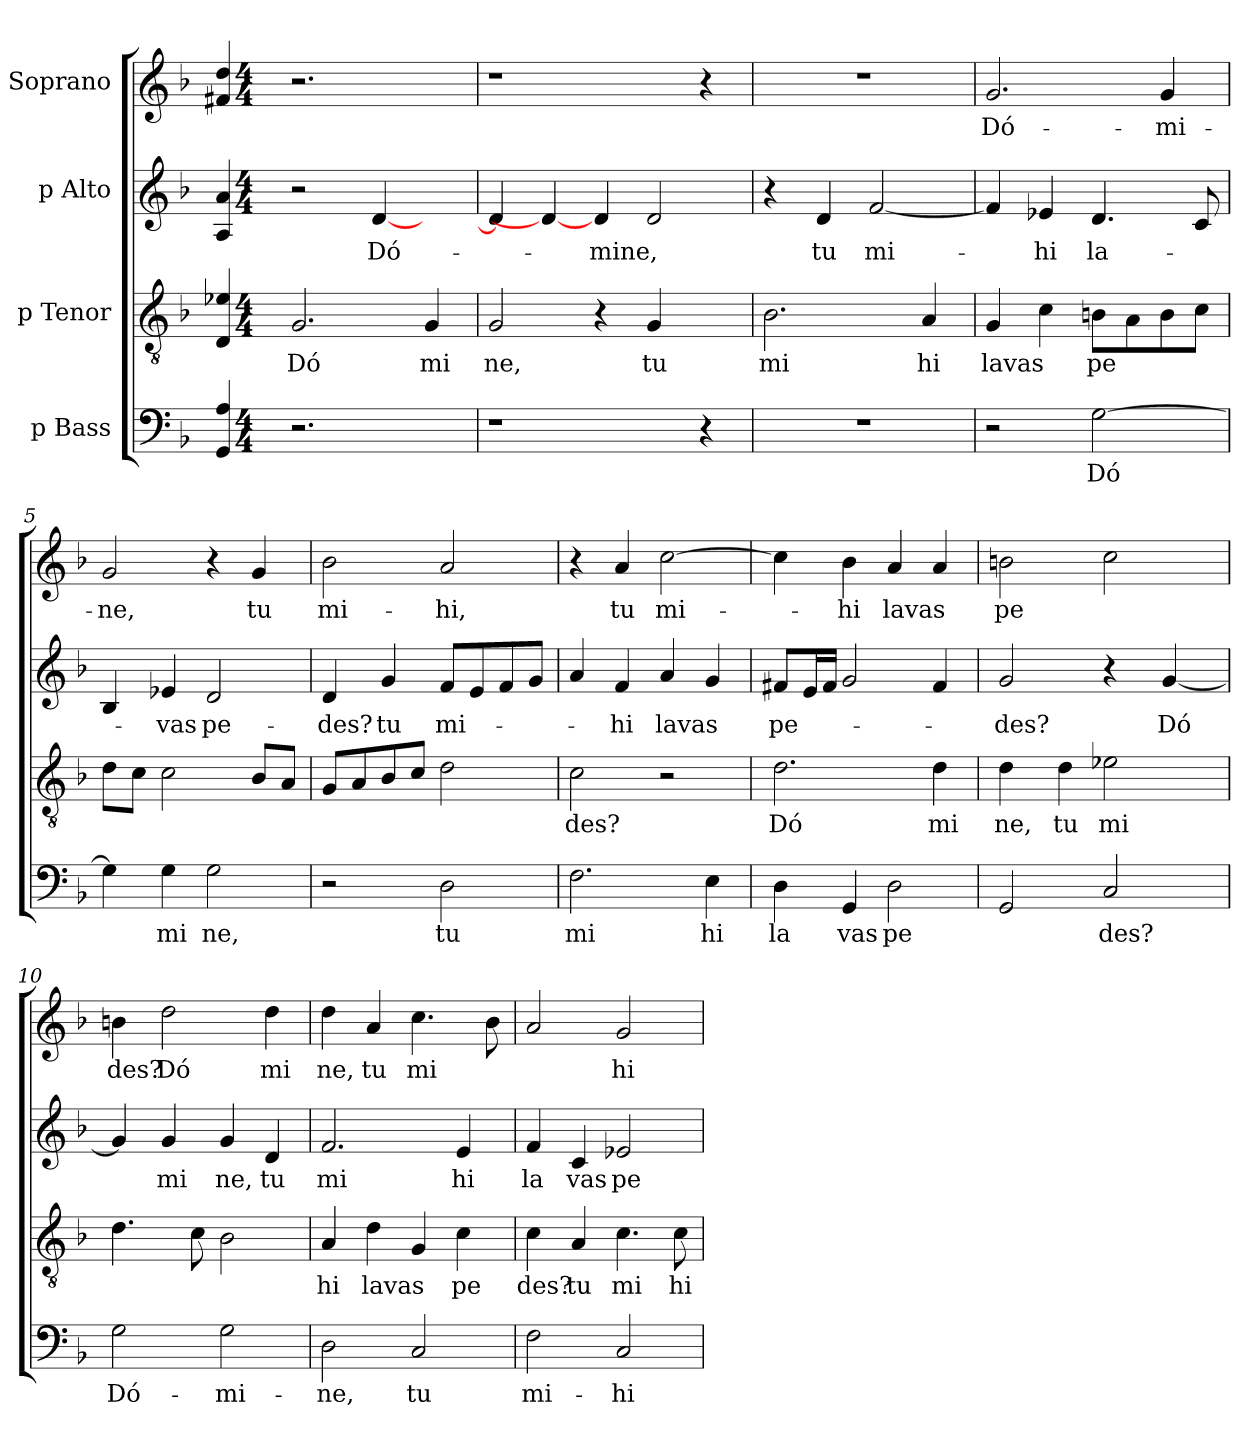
**kern	**text	**kern	**text	**kern	**text	**kern	**text
*part4	*part4	*part3	*part3	*part2	*part2	*part1	*part1
*staff4	*staff4	*staff3	*staff3	*staff2	*staff2	*staff1	*staff1
*I"p Bass	*	*I"p Tenor	*	*I"p Alto	*	*I"Soprano	*
!!LO:PB:g=z
*stria5	*	*stria5	*	*stria5	*	*stria5	*
*clefF4	*	*clefGv2	*	*clefG2	*	*clefG2	*
*k[b-]	*	*k[b-]	*	*k[b-]	*	*k[b-]	*
*F:	*	*F:	*	*F:	*	*F:	*
=1	=1	=1	=1	=1	=1	=1	=1
4A/ 4GG/	.	4e-X/ 4D/	.	4a/ 4A/	.	4dd/ 4f#X/	.
*M4/4	*	*M4/4	*	*M4/4	*	*M4/4	*
*met(c)	*	*met(c)	*	*met(c)	*	*met(c)	*
!	!	!	!LO:LY:b:cj	!	!	!	!
2.r	.	2.G/	Dó	2r	.	2.r	.
!	!	!	!	!	!LO:LY:b:cj	!	!
.	.	.	.	[<4d/	Dó-	.	.
!	!	!	!LO:LY:b:cj	!	!	!	!
4ryy	.	4G/	mi	4ryy	.	4ryy	.
=2	=2	=2	=2	=2	=2	=2	=2
!	!	!	!LO:LY:b:cj	!	!	!	!
1r	.	2G/	ne,	4d/]	.	1r	.
.	.	.	.	4d/_	.	.	.
!	!	!	!	!	!LO:LY:b	!	!
.	.	4r	.	4d/	-mine,	.	.
!	!	!	!LO:LY:b:cj	!	!	!	!
.	.	4G/	tu	2d/	.	.	.
4r	.	4ryy	.	.	.	4r	.
=3	=3	=3	=3	=3	=3	=3	=3
!	!	!	!LO:LY:b:cj	!	!	!	!
1r	.	2.B-\	mi	4r	.	1r	.
!	!	!	!	!	!LO:LY:b:cj	!	!
.	.	.	.	4d/	tu	.	.
!	!	!	!	!	!LO:LY:b:cj	!	!
.	.	.	.	[<2f/	mi-	.	.
!	!	!	!LO:LY:b:cj	!	!	!	!
.	.	4A/	hi	.	.	.	.
=4	=4	=4	=4	=4	=4	=4	=4
!	!	!	!LO:LY:b	!	!	!	!LO:LY:b:cj
2r	.	4G/	lavas	4f/]	.	2.g/	Dó-
!	!	!	!	!	!LO:LY:b:cj	!	!
.	.	4c\	.	4e-X/	-hi	.	.
!	!LO:LY:b:cj	!	!LO:LY:b:cj	!	!LO:LY:b:cj	!	!
[>2G\	Dó	8Bn\L	pe	4.d/	la-	.	.
.	.	8A\	.	.	.	.	.
!	!	!	!	!	!	!	!LO:LY:b:cj
.	.	8B\	.	.	.	4g/	-mi-
.	.	8c\J	.	8c/	.	.	.
=5	=5	=5	=5	=5	=5	=5	=5
!	!	!	!	!	!	!	!LO:LY:b:cj
4G\]	.	8d\L	.	4B-/	.	2g/	-ne,
.	.	8c\J	.	.	.	.	.
!	!LO:LY:b:cj	!	!	!	!LO:LY:b:cj	!	!
4G\	mi	2c\	.	4e-X/	-vas	.	.
!	!LO:LY:b:cj	!	!	!	!LO:LY:b:cj	!	!
2G\	ne,	.	.	2d/	pe-	4r	.
!	!	!	!	!	!	!	!LO:LY:b:cj
.	.	8B-/L	.	.	.	4g/	tu
.	.	8A/J	.	.	.	.	.
=6	=6	=6	=6	=6	=6	=6	=6
!	!	!	!	!	!LO:LY:b:cj	!	!LO:LY:b:cj
2r	.	8G/L	.	4d/	-des?	2b-\	mi-
.	.	8A/	.	.	.	.	.
!	!	!	!	!	!LO:LY:b:cj	!	!
.	.	8B-/	.	4g/	tu	.	.
.	.	8c/J	.	.	.	.	.
!	!LO:LY:b:cj	!	!	!	!LO:LY:b:cj	!	!LO:LY:b:cj
2D\	tu	2d\	.	8f/L	mi-	2a/	-hi,
.	.	.	.	8e/	.	.	.
.	.	.	.	8f/	.	.	.
.	.	.	.	8g/J	.	.	.
=7	=7	=7	=7	=7	=7	=7	=7
!	!LO:LY:b:cj	!	!LO:LY:b:cj	!	!	!	!
2.F\	mi	2c\	des?	4a/	.	4r	.
!	!	!	!	!	!LO:LY:b:cj	!	!LO:LY:b:cj
.	.	.	.	4f/	-hi	4a/	tu
!	!	!	!	!	!LO:LY:b	!	!LO:LY:b:cj
.	.	2r	.	4a/	lavas	[>2cc\	mi-
!	!LO:LY:b:cj	!	!	!	!	!	!
4E\	hi	.	.	4g/	.	.	.
=8	=8	=8	=8	=8	=8	=8	=8
!	!LO:LY:b:cj	!	!LO:LY:b:cj	!	!LO:LY:b:cj	!	!
4D\	la	2.d\	Dó	8f#X/L	pe-	4cc\]	.
.	.	.	.	16e/	.	.	.
.	.	.	.	16f#/J	.	.	.
!	!LO:LY:b:cj	!	!	!	!	!	!LO:LY:b:cj
4GG/	vas	.	.	2g/	.	4b-\	-hi
!	!LO:LY:b:cj	!	!	!	!	!	!LO:LY:b
2D\	pe	.	.	.	.	4a/	lavas
!	!	!	!LO:LY:b:cj	!	!	!	!
.	.	4d\	mi	4f#/	.	4a/	.
!!LO:LB:g=z
=9	=9	=9	=9	=9	=9	=9	=9
!	!	!	!LO:LY:b:cj	!	!LO:LY:b:cj	!	!LO:LY:b:cj
*^	*	*	*	*	*	*	*
2GG/	16.ryy	.	4d\	ne,	2g/	-des?	2bn\	pe
.	2ryy	.	.	.	.	.	.	.
!	!	!	!	!LO:LY:b:cj	!	!	!	!
.	.	.	4d\	tu	.	.	.	.
!	!	!LO:LY:b:cj	!	!LO:LY:b:cj	!	!	!	!
2C/	.	des?	2e-X\	mi	4r	.	2cc\	.
.	4ryy	.	.	.	.	.	.	.
!	!	!	!	!	!	!LO:LY:b:cj	!	!
.	.	.	.	.	[<4g/	Dó	.	.
.	8ryy	.	.	.	.	.	.	.
.	32ryy	.	.	.	.	.	.	.
=10	=10	=10	=10	=10	=10	=10	=10	=10
!	!	!LO:LY:b:cj	!	!	!	!	!	!LO:LY:b:cj
*v	*v	*	*	*	*	*	*	*
2G\	Dó-	4.d\	.	4g/]	.	4bn\	des?
!	!	!	!	!	!LO:LY:b:cj	!	!LO:LY:b:cj
.	.	.	.	4g/	mi	2dd\	Dó
.	.	8c\	.	.	.	.	.
!	!LO:LY:b:cj	!	!	!	!LO:LY:b:cj	!	!
2G\	-mi-	2B-\	.	4g/	ne,	.	.
!	!	!	!	!	!LO:LY:b:cj	!	!LO:LY:b:cj
.	.	.	.	4d/	tu	4dd\	mi
=11	=11	=11	=11	=11	=11	=11	=11
!	!LO:LY:b:cj	!	!LO:LY:b:cj	!	!LO:LY:b:cj	!	!LO:LY:b:cj
2D\	-ne,	4A/	hi	2.f/	mi	4dd\	ne,
!	!	!	!LO:LY:b	!	!	!	!LO:LY:b:cj
.	.	4d\	lavas	.	.	4a/	tu
!	!LO:LY:b:cj	!	!	!	!	!	!LO:LY:b:cj
2C/	tu	4G/	.	.	.	4.cc\	mi
!	!	!	!LO:LY:b:cj	!	!LO:LY:b:cj	!	!
.	.	4c\	pe	4e/	hi	.	.
.	.	.	.	.	.	8b-\	.
=12	=12	=12	=12	=12	=12	=12	=12
!	!LO:LY:b:cj	!	!LO:LY:b:cj	!	!LO:LY:b:cj	!	!
2F\	mi-	4c\	des?	4f/	la	2a/	.
!	!	!	!LO:LY:b:cj	!	!LO:LY:b:cj	!	!
.	.	4A/	tu	4c/	vas	.	.
!	!LO:LY:b:cj	!	!LO:LY:b:cj	!	!LO:LY:b:cj	!	!LO:LY:b:cj
2C/	-hi	4.c\	mi	2e-X/	pe	2g/	hi
!	!	!	!LO:LY:b:cj	!	!	!	!
.	.	8c\	hi	.	.	.	.
=	=	=	=	=	=	=	=
*-	*-	*-	*-	*-	*-	*-	*-
